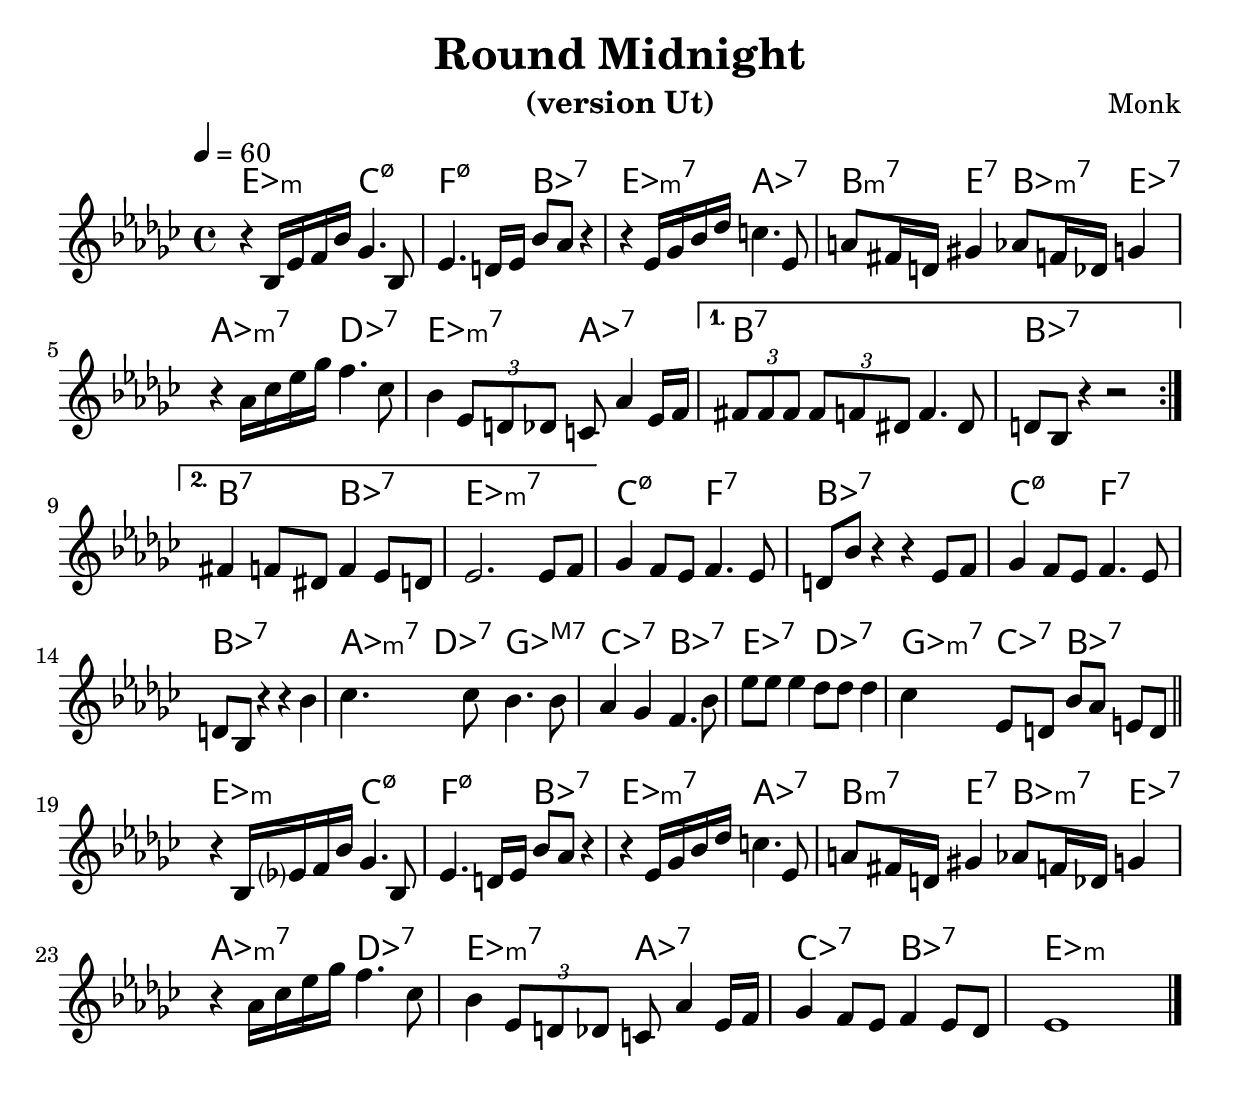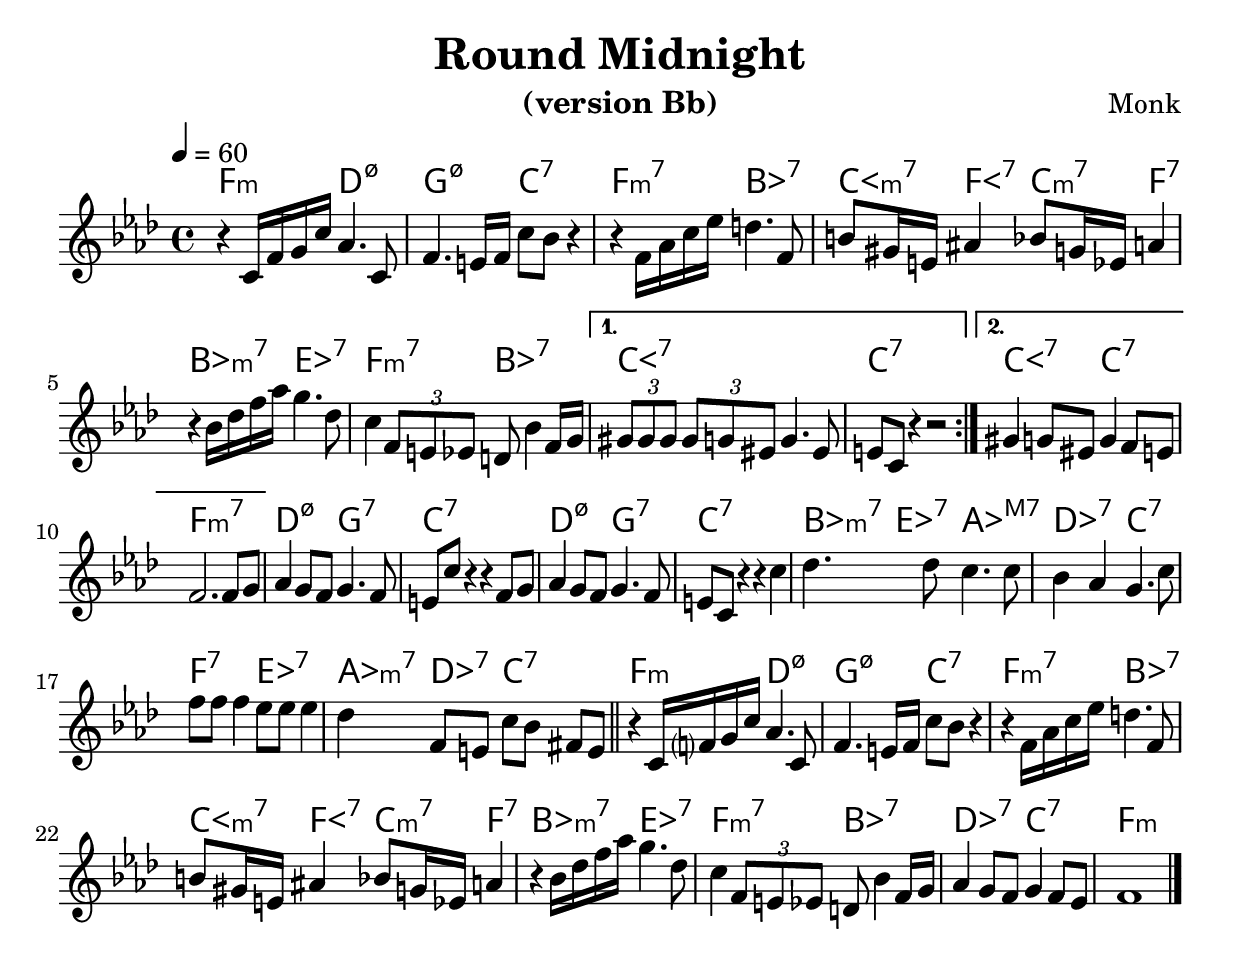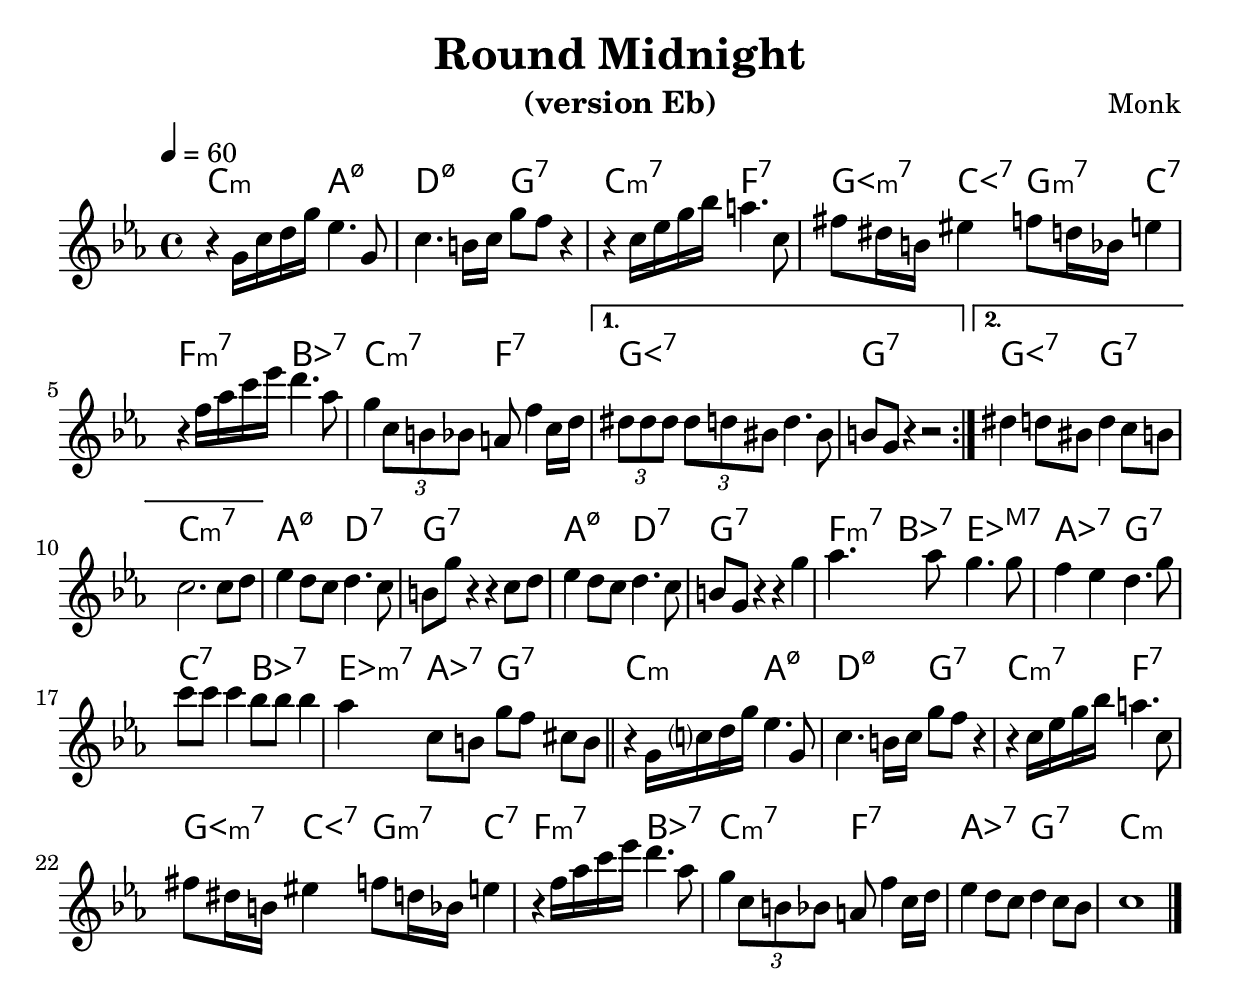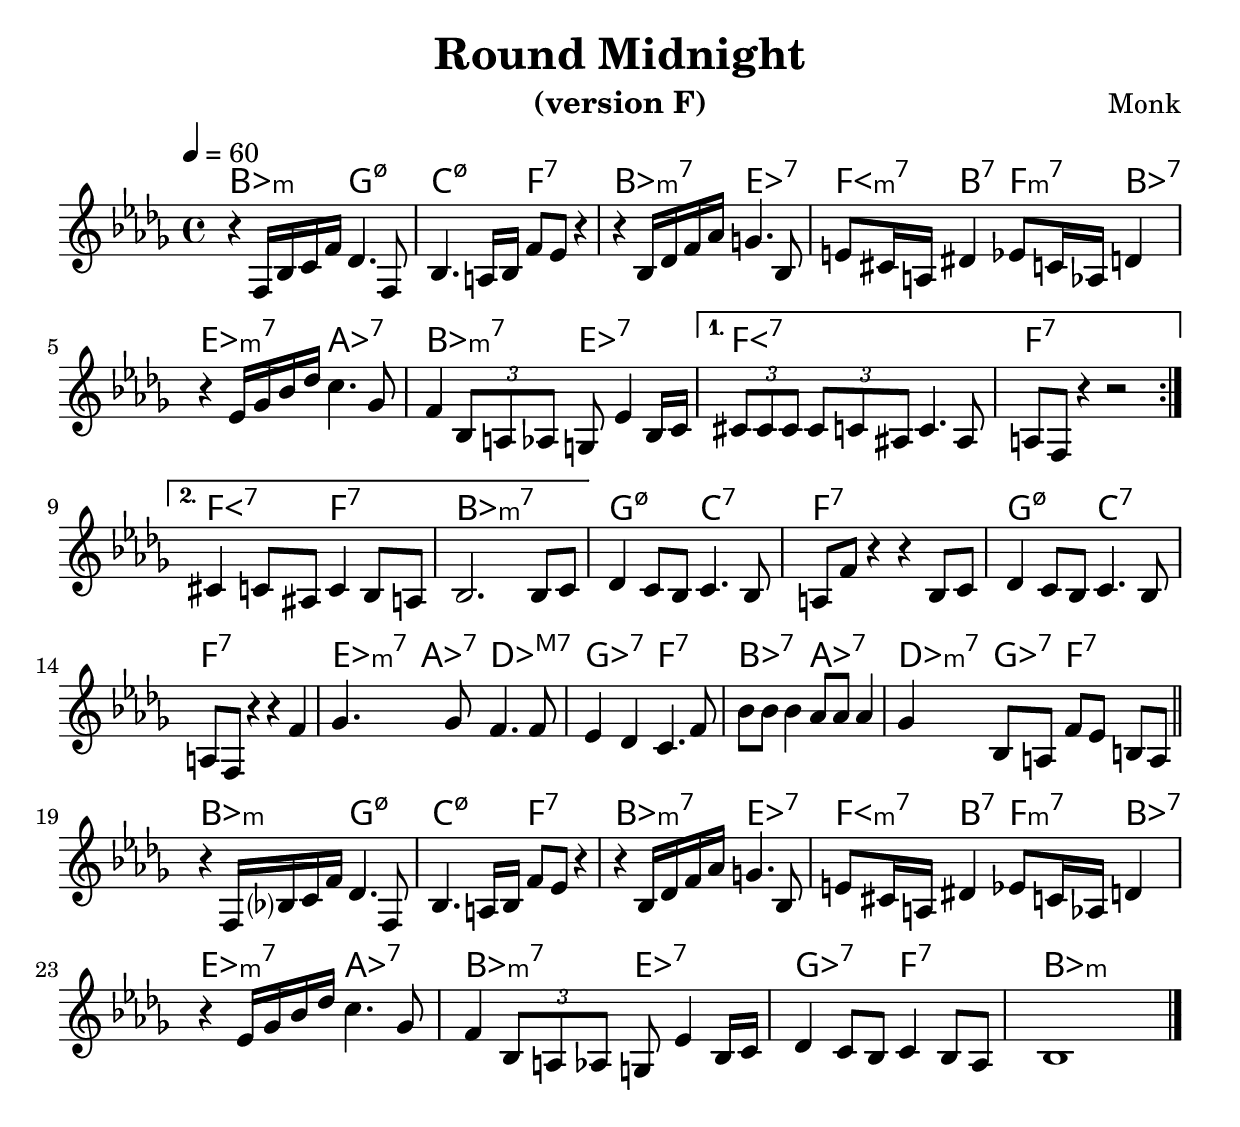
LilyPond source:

% Created on Mon Sep 20 15:23:38 CEST 2010
\version "2.22.0"

#(set-global-staff-size 24)
#(set-default-paper-size "a4")

\include "utils/AccordsJazzDefs.ly"

\paper { indent = 0\cm} 

\header {
	title = "Round Midnight" 
 	composer = "Monk"
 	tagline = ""

}


accords = \chords {
	\repeat volta 2 {
	es2:m c:m7.5- f:m7.5- bes:7 es:m7 aes:7 b4:m7 e:7 bes:m7 es:7
	aes2:m7 des:7 es:m7 aes:7}
	\alternative  {{b1:7 bes:7}{b2:7 bes:7 es1:m7}}
	c2:m7.5- f:7 bes1:7 c2:m7.5- f:7 bes1:7
	aes4:m7 des:7 ges2:maj7 ces:7 bes:7 es:7 des:7 ges4:m7 ces:7 bes2:7
	es2:m c:m7.5- f:m7.5- bes:7 es:m7 aes:7 b4:m7 e:7 bes:m7 es:7
	aes2:m7 des:7 es:m7 aes:7 ces:7 bes:7 es1:m}

staffViolon = \new Staff {
	\time 4/4
	\tempo 4 = 60 
	\set Staff.midiInstrument = "trumpet"
	\key ges \major
	\clef treble
	\accidentalStyle modern-cautionary
	\relative c' { 	
 % Type notes here 
\compressEmptyMeasures
\set Timing.beamExceptions = #'()
\repeat volta 2 {
	r4 bes16 es f bes ges4. bes,8
	es4. d16 es bes'8 aes r4
	r es16 ges bes des c4. es,8
	a fis16 d gis4 aes8 f16 des g4
	r4 aes16 ces es ges f4. ces8
	bes4 \tuplet 3/2 {es,8 d des} c aes'4 es16 f
}
\alternative {
	{\tuplet 3/2 {fis8 fis fis} \tuplet 3/2 {fis f dis} f4. dis8
	d bes r4 r2}
	{fis'4 f8 dis f4 es8 d es2. es8 f}
}
ges4 f8 es f4. es8 d bes' r4 r es,8 f
ges4 f8 es f4. es8 d bes r4 r bes'4
ces4. ces8 bes4. bes8 aes4 ges f4. bes8
es8 es es4 des8 des des4 ces es,8 d bes' aes e d
\bar "||"
r4 bes16 es f bes ges4. bes,8
es4. d16 es bes'8 aes r4
r es16 ges bes des c4. es,8
a fis16 d gis4 aes8 f16 des g4
r4 aes16 ces es ges f4. ces8
bes4 \tuplet 3/2 {es,8 d des} c aes'4 es16 f
ges4 f8 es f4 es8 des es1
\bar "|."
	}
}


theme = \staffViolon

\include "utils/books.ly"